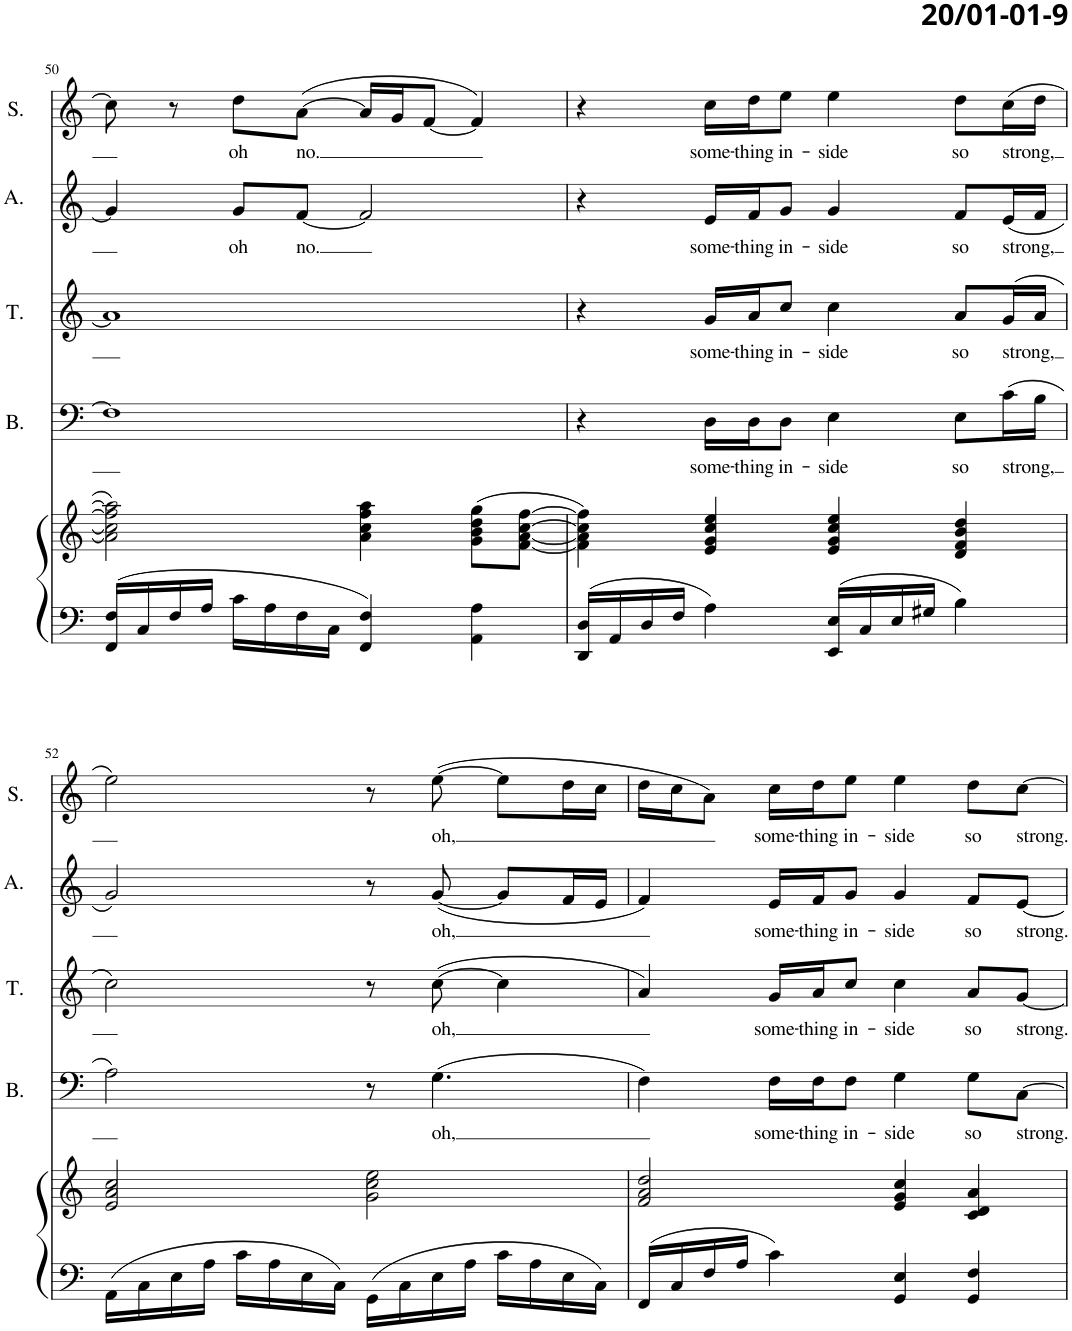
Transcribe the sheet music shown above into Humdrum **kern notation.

**kern	**kern	**kern	**text	**kern	**text	**kern	**text	**kern	**text
*part5	*part5	*part4	*part4	*part3	*part3	*part2	*part2	*part1	*part1
*staff6	*staff5	*staff4	*staff4	*staff3	*staff3	*staff2	*staff2	*staff1	*staff1
*I"Piano	*	*I"Bas	*	*I"Tenor	*	*I"Alt	*	*I"Sopraan	*
*I'Pno	*	*I'B.	*	*I'T.	*	*I'A.	*	*I'S.	*
!!LO:PB:g=z
*clefF4	*clefG2	*clefF4	*	*clefG2	*	*clefG2	*	*clefG2	*
*k[]	*k[]	*k[]	*	*k[]	*	*k[]	*	*k[]	*
*M4/4	*M4/4	*M4/4	*	*M4/4	*	*M4/4	*	*M4/4	*
*met(c)	*met(c)	*met(c)	*	*met(c)	*	*met(c)	*	*met(c)	*
=50	=50	=50	=50	=50	=50	=50	=50	=50	=50
16FF/ 16F/LL	2a\] 2cc\] 2ff\] 2aa\]	1F]	.	1a]	.	4g/]	.	8cc\]	.
16C/	.	.	.	.	.	.	.	.	.
16F/	.	.	.	.	.	.	.	8r	.
16A/JJ	.	.	.	.	.	.	.	.	.
!	!	!	!	!	!	!	!LO:LY:b	!	!LO:LY:b
16c\LL	.	.	.	.	.	8g/L	oh	8dd\L	oh
16A\	.	.	.	.	.	.	.	.	.
!	!	!	!	!	!	!	!LO:LY:b	!	!LO:LY:b
16F\	.	.	.	.	.	[8f/J	no.	([8a\J	no.
16C\JJ	.	.	.	.	.	.	.	.	.
4FF/ 4F/	4a\ 4cc\ 4ff\ 4aa\	.	.	.	.	2f/]	.	16a/LL]	.
.	.	.	.	.	.	.	.	16g/J	.
.	.	.	.	.	.	.	.	[8f/J	.
4AA\ 4A\	(8g\ 8b\ 8dd\ 8gg\L	.	.	.	.	.	.	4f/])	.
.	[8f\ [8a\ [8cc\ [8ff\J	.	.	.	.	.	.	.	.
=51	=51	=51	=51	=51	=51	=51	=51	=51	=51
16DD/ 16D/LL	4f\] 4a\] 4cc\] 4ff\])	4r	.	4r	.	4r	.	4r	.
16AA/	.	.	.	.	.	.	.	.	.
16D/	.	.	.	.	.	.	.	.	.
16F/JJ	.	.	.	.	.	.	.	.	.
!	!	!	!LO:LY:b	!	!LO:LY:b	!	!LO:LY:b	!	!LO:LY:b
4A\	4e/ 4g/ 4cc/ 4ee/	16D\LL	some-	16g/LL	some-	16e/LL	some-	16cc\LL	some-
!	!	!	!LO:LY:b	!	!LO:LY:b	!	!LO:LY:b	!	!LO:LY:b
.	.	16D\J	-thing	16a/J	-thing	16f/J	-thing	16dd\J	-thing
!	!	!	!LO:LY:b	!	!LO:LY:b	!	!LO:LY:b	!	!LO:LY:b
.	.	8D\J	in-	8cc/J	in-	8g/J	in-	8ee\J	in-
!	!	!	!LO:LY:b	!	!LO:LY:b	!	!LO:LY:b	!	!LO:LY:b
16EE/ 16E/LL	4e/ 4g/ 4cc/ 4ee/	4E\	-side	4cc\	-side	4g/	-side	4ee\	-side
16C/	.	.	.	.	.	.	.	.	.
16E/	.	.	.	.	.	.	.	.	.
16G#X/JJ	.	.	.	.	.	.	.	.	.
!	!	!	!LO:LY:b	!	!LO:LY:b	!	!LO:LY:b	!	!LO:LY:b
4B\	4d/ 4f/ 4b/ 4dd/	8E\L	so	8a/L	so	8f/L	so	8dd\L	so
!	!	!	!LO:LY:b	!	!LO:LY:b	!	!LO:LY:b	!	!LO:LY:b
.	.	(16c\L	strong,	(>16g/L	strong,	(<16e/L	strong,	(16cc\L	strong,
.	.	16B\JJ	.	16a/JJ	.	16f/JJ	.	16dd\JJ	.
!!LO:LB:g=z
=52	=52	=52	=52	=52	=52	=52	=52	=52	=52
16AA\LL	2e/ 2a/ 2cc/	2A\)	.	2cc\)	.	2g/)	.	2ee\)	.
16C\	.	.	.	.	.	.	.	.	.
16E\	.	.	.	.	.	.	.	.	.
16A\JJ	.	.	.	.	.	.	.	.	.
16c\LL	.	.	.	.	.	.	.	.	.
16A\	.	.	.	.	.	.	.	.	.
16E\	.	.	.	.	.	.	.	.	.
16C\JJ	.	.	.	.	.	.	.	.	.
16GG\LL	2g\ 2cc\ 2ee\	8r	.	8r	.	8r	.	8r	.
16C\	.	.	.	.	.	.	.	.	.
!	!	!	!LO:LY:b	!	!LO:LY:b	!	!LO:LY:b	!	!LO:LY:b
16E\	.	(4.G\	oh,	([8cc\	oh,	([8g/	oh,	([8ee\	oh,
16A\JJ	.	.	.	.	.	.	.	.	.
16c\LL	.	.	.	4cc\]	.	8g/L]	.	8ee\L]	.
16A\	.	.	.	.	.	.	.	.	.
16E\	.	.	.	.	.	16f/L	.	16dd\L	.
16C\JJ	.	.	.	.	.	16e/JJ	.	16cc\JJ	.
=53	=53	=53	=53	=53	=53	=53	=53	=53	=53
16FF/LL	2f/ 2a/ 2dd/	4F\)	.	4a/)	.	4f/)	.	16dd\LL	.
16C/	.	.	.	.	.	.	.	16cc\J	.
16F/	.	.	.	.	.	.	.	8a\J)	.
16A/JJ	.	.	.	.	.	.	.	.	.
!	!	!	!LO:LY:b	!	!LO:LY:b	!	!LO:LY:b	!	!LO:LY:b
4c\	.	16F\LL	some-	16g/LL	some-	16e/LL	some-	16cc\LL	some-
!	!	!	!LO:LY:b	!	!LO:LY:b	!	!LO:LY:b	!	!LO:LY:b
.	.	16F\J	-thing	16a/J	-thing	16f/J	-thing	16dd\J	-thing
!	!	!	!LO:LY:b	!	!LO:LY:b	!	!LO:LY:b	!	!LO:LY:b
.	.	8F\J	in-	8cc/J	in-	8g/J	in-	8ee\J	in-
!	!	!	!LO:LY:b	!	!LO:LY:b	!	!LO:LY:b	!	!LO:LY:b
4GG/ 4E/	4e/ 4g/ 4cc/	4G\	-side	4cc\	-side	4g/	-side	4ee\	-side
!	!	!	!LO:LY:b	!	!LO:LY:b	!	!LO:LY:b	!	!LO:LY:b
4GG/ 4F/	4c/ 4d/ 4a/	8G\L	so	8a/L	so	8f/L	so	8dd\L	so
!	!	!	!LO:LY:b	!	!LO:LY:b	!	!LO:LY:b	!	!LO:LY:b
.	.	[8C\J	strong.	[8g/J	strong.	[8e/J	strong.	[8cc\J	strong.
=	=	=	=	=	=	=	=	=	=
*-	*-	*-	*-	*-	*-	*-	*-	*-	*-
